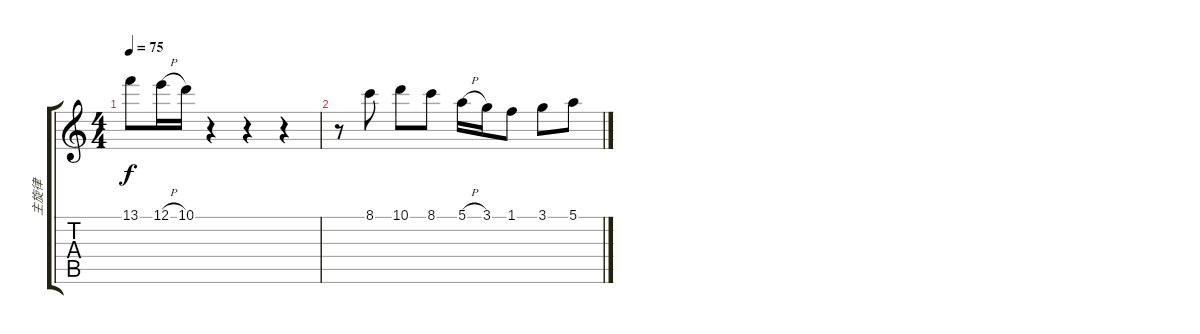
\track ("主旋律" "主旋律") {instrument acousticguitarnylon}
\staff {score tabs}
\tuning (E4 B3 G3 D3 A2 E2) {hide}
\ts (4 4)
\tempo 75
\clef g2
\ks c
13.1.8{dy f} 12.1{h}.16 10.1.16 r.4 r.4 r.4 |
r.8 8.1.8 10.1.8 8.1.8 5.1{h}.16 3.1.16 1.1.8 3.1.8 5.1.8
